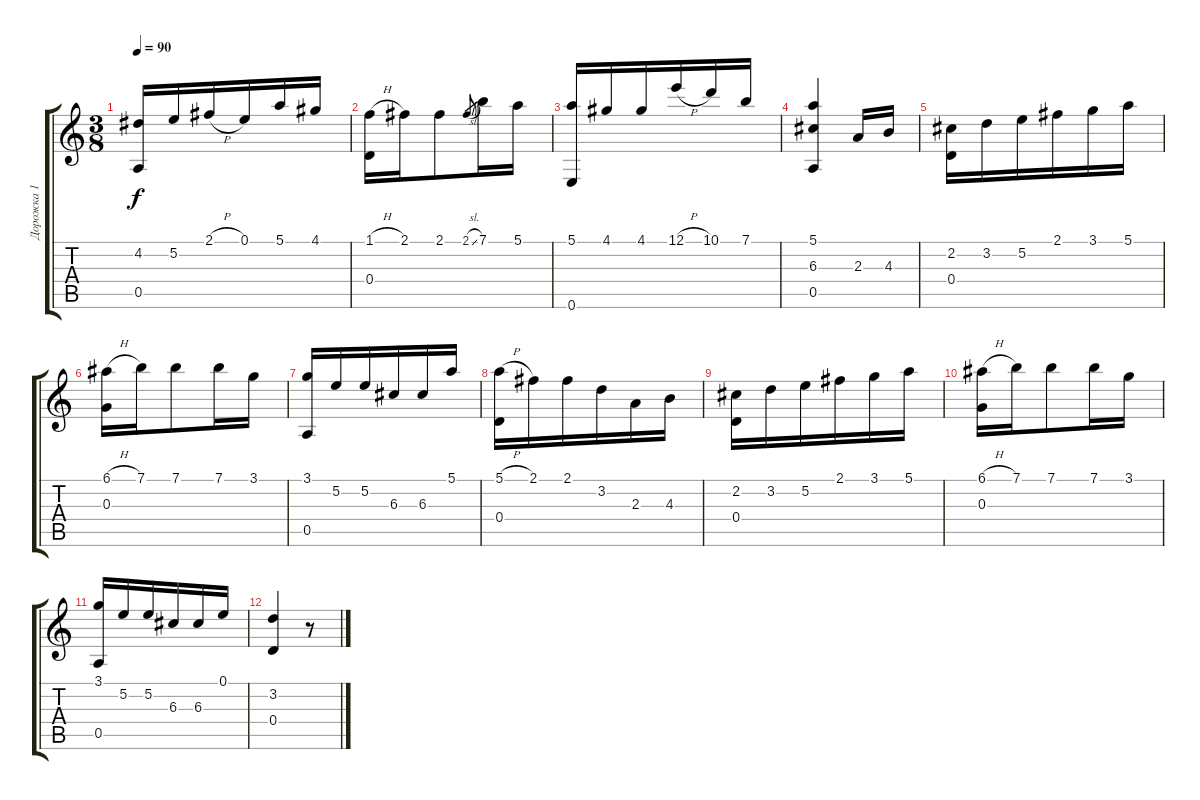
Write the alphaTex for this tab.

\track ("Дорожка 1" "Дорожка 1") {instrument acousticguitarnylon}
\staff {score tabs}
\tuning (E4 B3 G3 D3 A2 E2) {hide}
\ts (3 8)
\tempo 90
\clef g2
\ks c
(4.2 0.5).16{dy f} 5.2.16 2.1{h}.16 0.1.16 5.1.16 4.1.16 |
(1.1{h} 0.4).16 2.1.16 2.1.8 2.1{sl}.8{gr} 7.1.16 5.1.16 |
(5.1 0.6).16 4.1.16 4.1.16 12.1{h}.16 10.1.16 7.1.16 |
(5.1 6.3 0.5).4 2.3.16 4.3.16 |
(2.2 0.4).16 3.2.16 5.2.16 2.1.16 3.1.16 5.1.16 |
(6.1{h} 0.3).16 7.1.16 7.1.8 7.1.16 3.1.16 |
(3.1 0.5).16 5.2.16 5.2.16 6.3.16 6.3.16 5.1.16 |
(5.1{h} 0.4).16 2.1.16 2.1.16 3.2.16 2.3.16 4.3.16 |
(2.2 0.4).16 3.2.16 5.2.16 2.1.16 3.1.16 5.1.16 |
(6.1{h} 0.3).16 7.1.16 7.1.8 7.1.16 3.1.16 |
(3.1 0.5).16 5.2.16 5.2.16 6.3.16 6.3.16 0.1.16 |
(3.2 0.4).4 r.8
